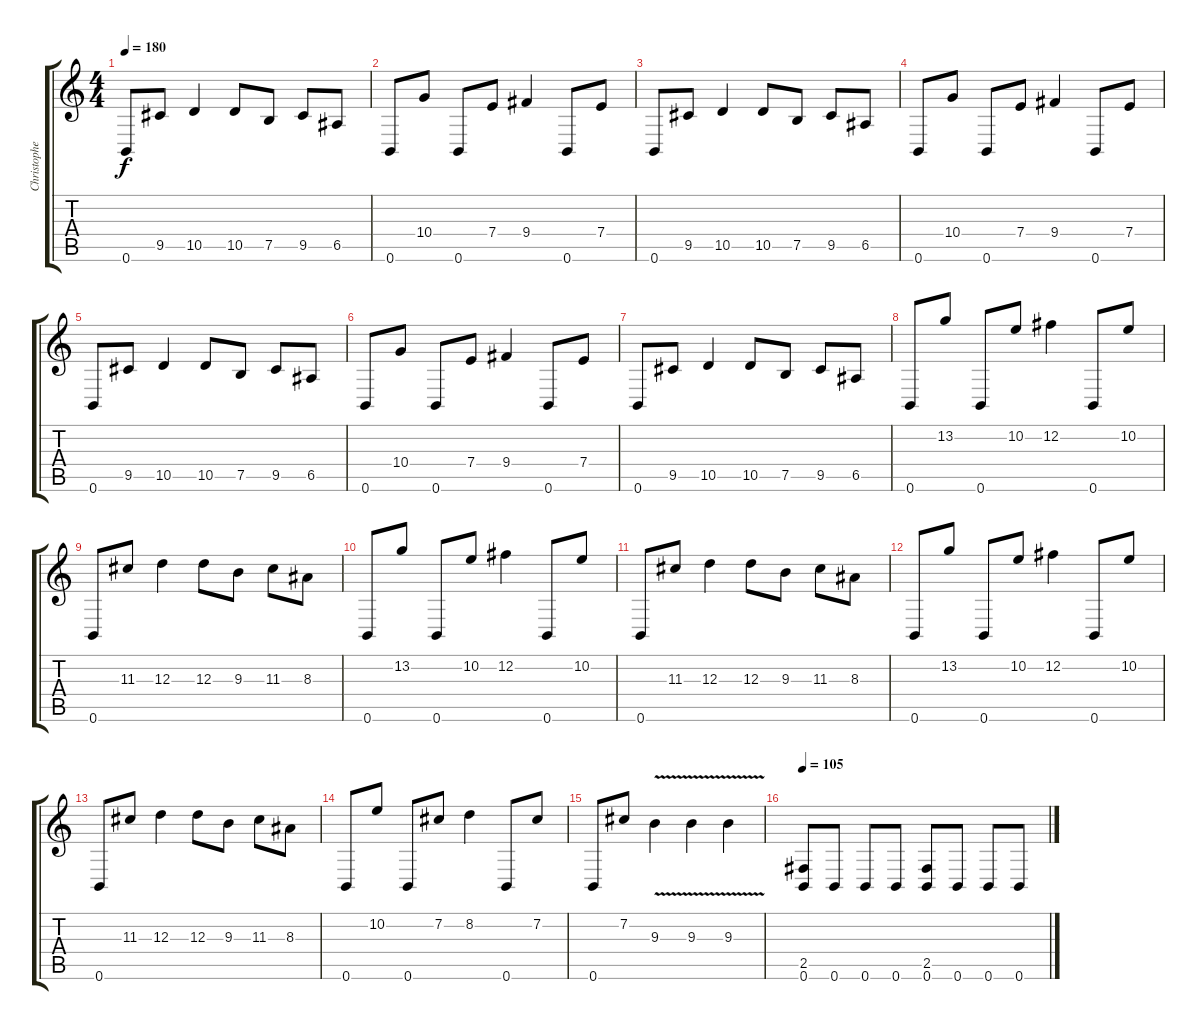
\track ("Christopher Amott" "Christophe") {instrument distortionguitar}
\staff {score tabs}
\tuning (B3 Gb3 D3 A2 E2 B1) {hide}
\ts (4 4)
\tempo 180
\clef g2
\ks c
0.6.8{dy f} 9.5.8 10.5.4 10.5.8 7.5.8 9.5.8 6.5.8 |
0.6.8 10.4.8 0.6.8 7.4.8 9.4.4 0.6.8 7.4.8 |
0.6.8 9.5.8 10.5.4 10.5.8 7.5.8 9.5.8 6.5.8 |
0.6.8 10.4.8 0.6.8 7.4.8 9.4.4 0.6.8 7.4.8 |
0.6.8 9.5.8 10.5.4 10.5.8 7.5.8 9.5.8 6.5.8 |
0.6.8 10.4.8 0.6.8 7.4.8 9.4.4 0.6.8 7.4.8 |
0.6.8 9.5.8 10.5.4 10.5.8 7.5.8 9.5.8 6.5.8 |
0.6.8 13.2.8 0.6.8 10.2.8 12.2.4 0.6.8 10.2.8 |
0.6.8 11.3.8 12.3.4 12.3.8 9.3.8 11.3.8 8.3.8 |
0.6.8 13.2.8 0.6.8 10.2.8 12.2.4 0.6.8 10.2.8 |
0.6.8 11.3.8 12.3.4 12.3.8 9.3.8 11.3.8 8.3.8 |
0.6.8 13.2.8 0.6.8 10.2.8 12.2.4 0.6.8 10.2.8 |
0.6.8 11.3.8 12.3.4 12.3.8 9.3.8 11.3.8 8.3.8 |
0.6.8 10.2.8 0.6.8 7.2.8 8.2.4 0.6.8 7.2.8 |
0.6.8 7.2.8 9.3{v}.4 9.3{v}.4 9.3{v}.4 |
\tempo 105
(2.5 0.6).8 0.6.8 0.6.8 0.6.8 (2.5 0.6).8 0.6.8 0.6.8 0.6.8
